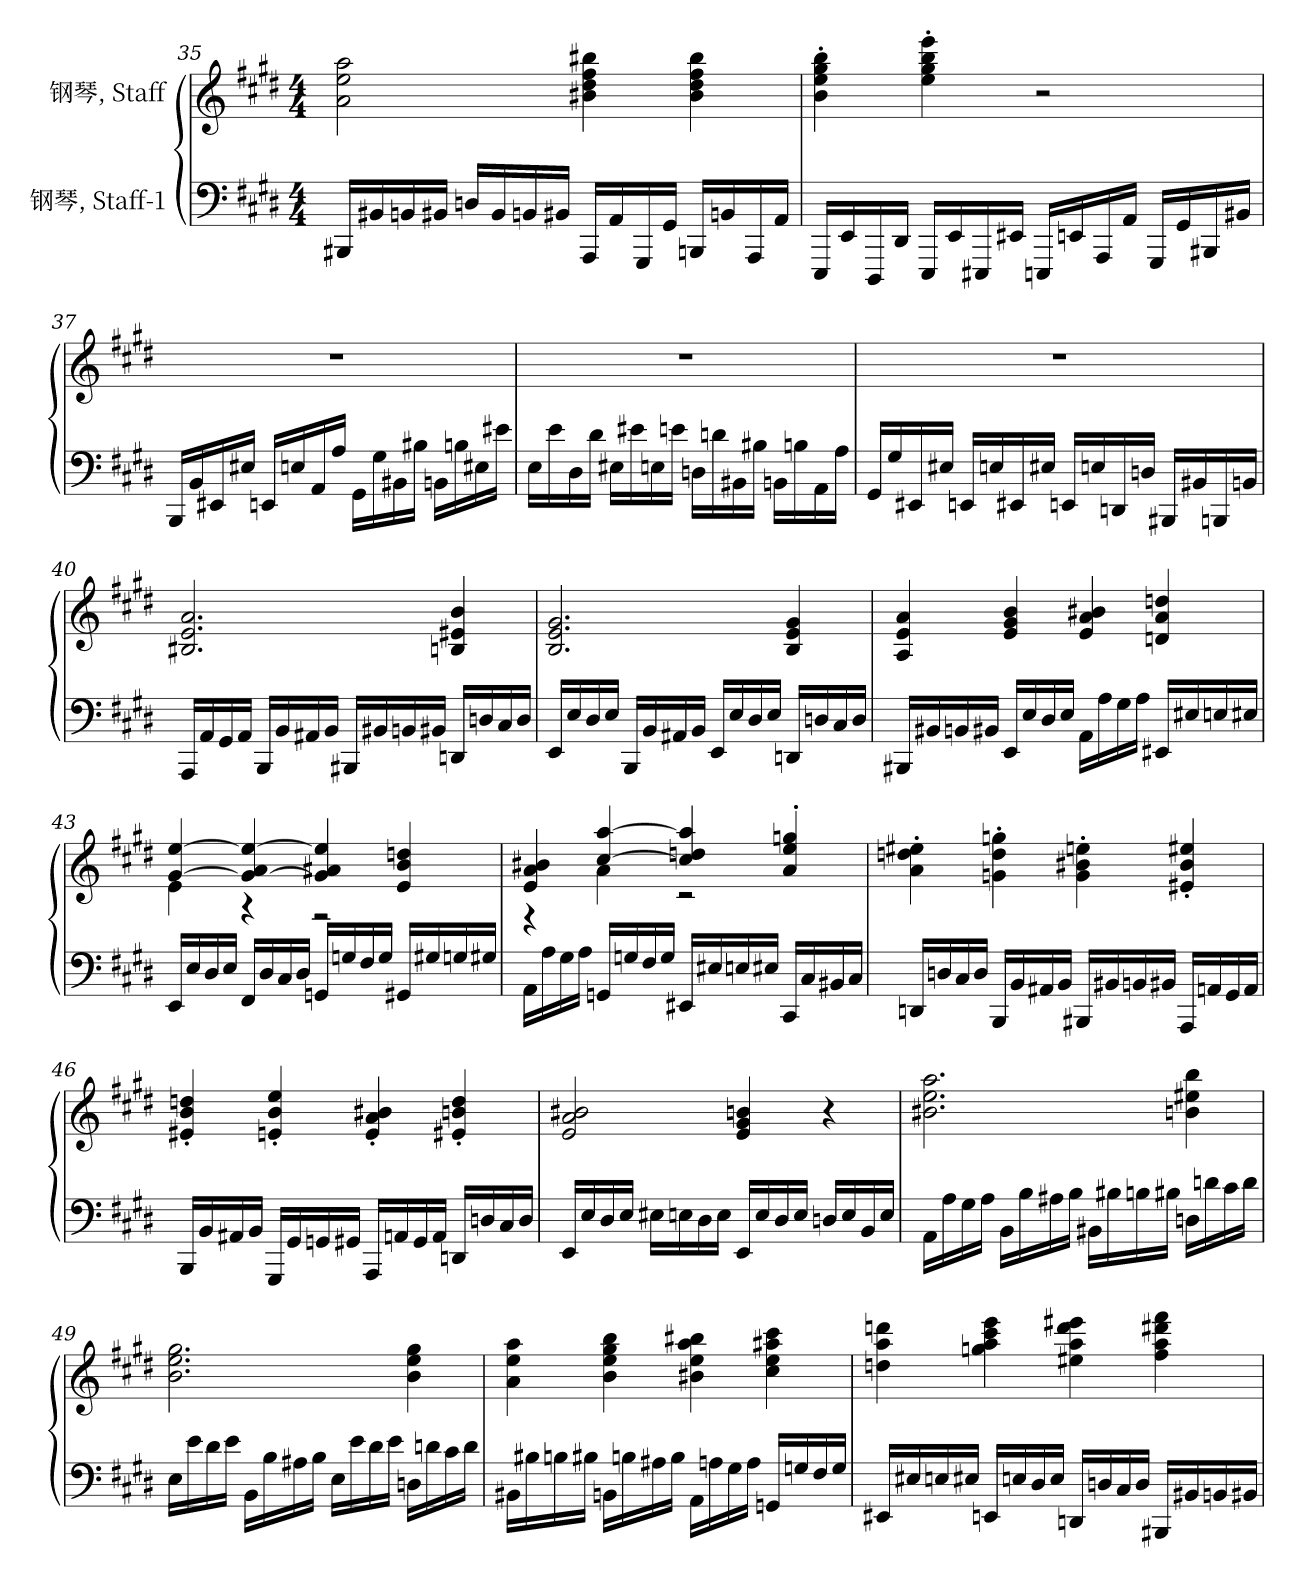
**kern	**kern
*part2	*part1
*staff2	*staff1
*I"钢琴, Staff-1	*I"钢琴, Staff
*clefF4	*clefG2
*k[f#c#g#d#]	*k[f#c#g#d#]
*M4/4	*M4/4
=35	=35
16BBB#X/LL	2a\ 2ee\ 2aa\
16BB#X/	.
16BBn/	.
16BB#X/JJ	.
16Dn/LL	.
16BB#/	.
16BBn/	.
16BB#X/JJ	.
16AAA/LL	4b#X\ 4dd#\ 4ff#\ 4bb#X\
16AA/	.
16GGG#/	.
16GG#/JJ	.
16BBBn/LL	4b#\ 4dd#\ 4ff#\ 4bb#\
16BBn/	.
16AAA/	.
16AA/JJ	.
!!LO:LB:g=z
=36	=36
16EEE/LL	4b\' 4ee\' 4gg#\' 4bb\'
16EE/	.
16DDD#/	.
16DD#/JJ	.
16EEE/LL	4ee\' 4gg#\' 4bb\' 4eee\'
16EE/	.
16EEE#X/	.
16EE#X/JJ	.
16EEEn/LL	2r
16EEn/	.
16AAA/	.
16AA/JJ	.
16GGG#/LL	.
16GG#/	.
16BBB#X/	.
16BB#X/JJ	.
!!LO:LB:g=z
=37	=37
16BBB/LL	1r
16BB/	.
16EE#X/	.
16E#X/JJ	.
16EEn/LL	.
16En/	.
16AA/	.
16A/JJ	.
16GG#\LL	.
16G#\	.
16BB#X\	.
16B#X\JJ	.
16BBn\LL	.
16Bn\	.
16E#X\	.
16e#X\JJ	.
!!LO:LB:g=z
=38	=38
16E\LL	1r
16e\	.
16D#\	.
16d#\JJ	.
16E#X\LL	.
16e#X\	.
16En\	.
16en\JJ	.
16Dn\LL	.
16dn\	.
16BB#X\	.
16B#X\JJ	.
16BBn\LL	.
16Bn\	.
16AA\	.
16A\JJ	.
!!LO:LB:g=z
=39	=39
16GG#/LL	1r
16G#/	.
16EE#X/	.
16E#X/JJ	.
16EEn/LL	.
16En/	.
16EE#X/	.
16E#X/JJ	.
16EEn/LL	.
16En/	.
16DDn/	.
16Dn/JJ	.
16BBB#X/LL	.
16BB#X/	.
16BBBn/	.
16BBn/JJ	.
!!LO:LB:g=z
=40	=40
16AAA/LL	2.B#X/ 2.e/ 2.a/
16AA/	.
16GG#/	.
16AA/JJ	.
16BBB/LL	.
16BB/	.
16AA#X/	.
16BB/JJ	.
16BBB#X/LL	.
16BB#X/	.
16BBn/	.
16BB#X/JJ	.
16DDn/LL	4Bn/ 4e#X/ 4b/
16Dn/	.
16C#/	.
16D/JJ	.
=41	=41
16EE/LL	2.B/ 2.e/ 2.g#/
16E/	.
16D#/	.
16E/JJ	.
16BBB/LL	.
16BB/	.
16AA#X/	.
16BB/JJ	.
16EE/LL	.
16E/	.
16D#/	.
16E/JJ	.
16DDn/LL	4B/ 4e/ 4g#/
16Dn/	.
16C#/	.
16D/JJ	.
!!LO:PB:g=z
=42	=42
16BBB#X/LL	4A/ 4e/ 4a/
16BB#X/	.
16BBn/	.
16BB#X/JJ	.
16EE/LL	4e/ 4g#/ 4b/
16E/	.
16D#/	.
16E/JJ	.
16AA\LL	4e/ 4a/ 4b#X/
16A\	.
16G#\	.
16A\JJ	.
16EE#X/LL	4dn/ 4a/ 4ddn/
16E#X/	.
16En/	.
16E#X/JJ	.
=43	=43
*	*^
16EE/LL	[4g#/ [4ee/	4e\
16E/	.	.
16D#/	.	.
16E/JJ	.	.
16FF#/LL	4g#/_ 4a/ 4ee/_	4r
16D#/	.	.
16C#/	.	.
16D#/JJ	.	.
16GGn/LL	4g#/] 4a#X/ 4ee/]	2r
16Gn/	.	.
16F#/	.	.
16G/JJ	.	.
16GG#X/LL	4e/ 4b/ 4ddn/	.
16G#X/	.	.
16Gn/	.	.
16G#X/JJ	.	.
!!LO:LB:g=z	!!
=44	=44	=44
16AA\LL	4e/ 4a/ 4b#X/	4r
16A\	.	.
16G#\	.	.
16A\JJ	.	.
16GGn/LL	[4cc#/ [4aa/	4a\
16Gn/	.	.
16F#/	.	.
16G/JJ	.	.
16EE#X/LL	4cc#/] 4ddn/ 4aa/]	2r
16E#X/	.	.
16En/	.	.
16E#X/JJ	.	.
16CC#/LL	4a/' 4ee/' 4ggn/'	.
16C#/	.	.
16BB#X/	.	.
16C#/JJ	.	.
*	*v	*v
!!LO:LB:g=z
=45	=45
16DDn/LL	4a\' 4ddn\' 4ee#X\'
16Dn/	.
16C#/	.
16D/JJ	.
16BBB/LL	4gn\' 4dd\' 4ggn\'
16BB/	.
16AA#X/	.
16BB/JJ	.
16BBB#X/LL	4g\' 4b#X\' 4een\'
16BB#X/	.
16BBn/	.
16BB#X/JJ	.
16AAA/LL	4e#X/' 4b#/' 4ee#X/'
16AAn/	.
16GG#/	.
16AA/JJ	.
=46	=46
16BBB/LL	4e#X/' 4b/' 4ddn/'
16BB/	.
16AA#X/	.
16BB/JJ	.
16GGG#/LL	4en/' 4b/' 4ee/'
16GG#/	.
16GGn/	.
16GG#X/JJ	.
16AAA/LL	4e/' 4a/' 4b#X/'
16AAn/	.
16GG#/	.
16AA/JJ	.
16DDn/LL	4e#X/' 4bn/' 4dd/'
16Dn/	.
16C#/	.
16D/JJ	.
!!LO:LB:g=z
=47	=47
16EE/LL	2e/ 2a/ 2b#X/
16E/	.
16D#/	.
16E/JJ	.
16E#X\LL	.
16En\	.
16D#\	.
16E\JJ	.
16EE/LL	4e/ 4g#/ 4bn/
16E/	.
16D#/	.
16E/JJ	.
16Dn/LL	4r
16E/	.
16BB/	.
16E/JJ	.
=48	=48
16AA\LL	2.b#X\ 2.ee\ 2.aa\
16A\	.
16G#\	.
16A\JJ	.
16BB\LL	.
16B\	.
16A#X\	.
16B\JJ	.
16BB#X\LL	.
16B#X\	.
16Bn\	.
16B#X\JJ	.
16Dn\LL	4bn\ 4ee#X\ 4bb\
16dn\	.
16c#\	.
16d\JJ	.
!!LO:LB:g=z
=49	=49
16E\LL	2.b\ 2.ee\ 2.gg#\
16e\	.
16d#\	.
16e\JJ	.
16BB\LL	.
16B\	.
16A#X\	.
16B\JJ	.
16E\LL	.
16e\	.
16d#\	.
16e\JJ	.
16Dn\LL	4b\ 4ee\ 4gg#\
16dn\	.
16c#\	.
16d\JJ	.
=50	=50
16BB#X\LL	4a\ 4ee\ 4aa\
16B#X\	.
16Bn\	.
16B#X\JJ	.
16BBn\LL	4b\ 4ee\ 4gg#\ 4bb\
16Bn\	.
16A#X\	.
16B\JJ	.
16AA\LL	4b#X\ 4ee\ 4aa\ 4bb#X\
16An\	.
16G#\	.
16A\JJ	.
16GGn/LL	4cc#\ 4ee\ 4aa#X\ 4ccc#\
16Gn/	.
16F#/	.
16G/JJ	.
!!LO:LB:g=z
=51	=51
16EE#X/LL	4ddn\ 4aa\ 4dddn\
16E#X/	.
16En/	.
16E#X/JJ	.
16EEn/LL	4ggn\ 4aa\ 4ccc#\ 4eee\
16En/	.
16D#/	.
16E/JJ	.
16DDn/LL	4ee#X\ 4aa\ 4ddd\ 4eee#X\
16Dn/	.
16C#/	.
16D/JJ	.
16BBB#X/LL	4ff#\ 4aa\ 4ddd#X\ 4fff#\
16BB#X/	.
16BBn/	.
16BB#X/JJ	.
=	=
*-	*-
